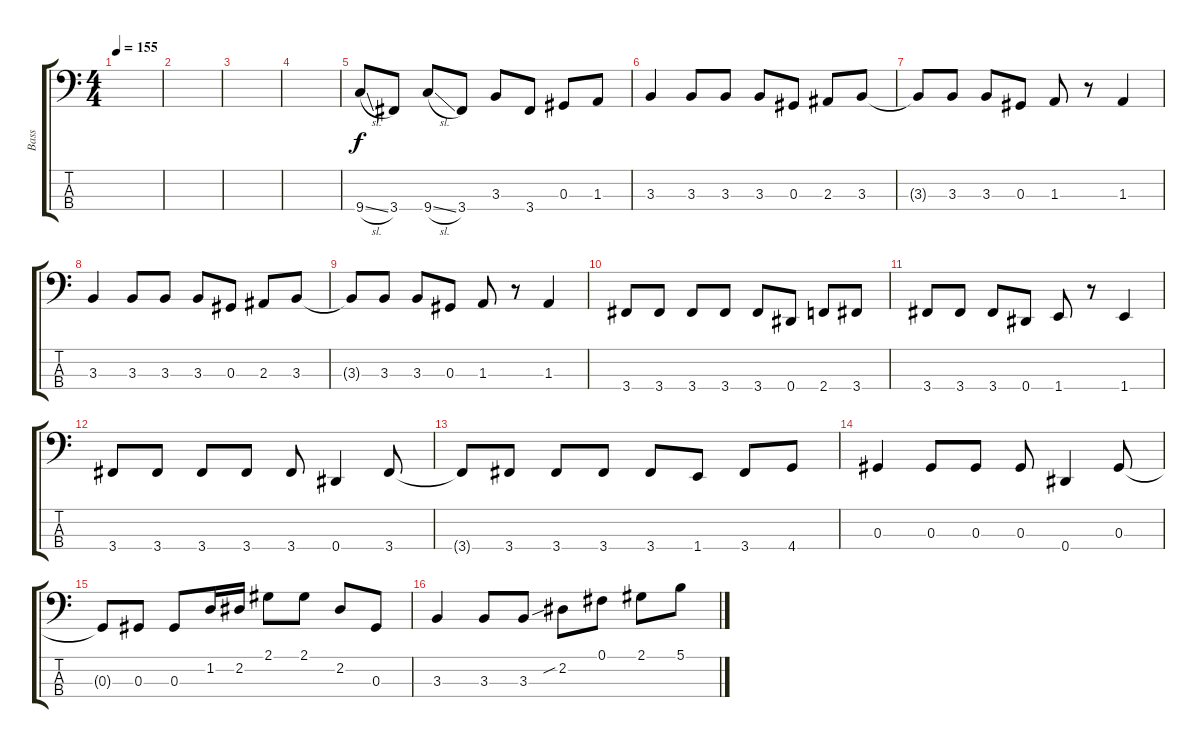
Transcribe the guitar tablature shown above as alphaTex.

\track ("Bass" "Bass") {instrument electricbassfinger}
\staff {score tabs}
\tuning (Gb2 Db2 Ab1 Eb1) {hide}
\ts (4 4)
\tempo 155
\clef f4
\ks c
|
|
|
|
9.4{sl}.8 3.4.8 9.4{sl}.8 3.4.8 3.3.8 3.4.8 0.3.8 1.3.8 |
3.3.4 3.3.8 3.3.8 3.3.8 0.3.8 2.3.8 3.3.8 |
3.3{t}.8 3.3.8 3.3.8 0.3.8 1.3.8 r.8 1.3.4 |
3.3.4 3.3.8 3.3.8 3.3.8 0.3.8 2.3.8 3.3.8 |
3.3{t}.8 3.3.8 3.3.8 0.3.8 1.3.8 r.8 1.3.4 |
3.4.8 3.4.8 3.4.8 3.4.8 3.4.8 0.4.8 2.4.8 3.4.8 |
3.4.8 3.4.8 3.4.8 0.4.8 1.4.8 r.8 1.4.4 |
3.4.8 3.4.8 3.4.8 3.4.8 3.4.8 0.4.4 3.4.8 |
3.4{t}.8 3.4.8 3.4.8 3.4.8 3.4.8 1.4.8 3.4.8 4.4.8 |
0.3.4 0.3.8 0.3.8 0.3.8 0.4.4 0.3.8 |
0.3{t}.8 0.3.8 0.3.8 1.2.16 2.2.16 2.1.8 2.1.8 2.2.8 0.3.8 |
3.3.4 3.3.8 3.3.8 2.2{sib}.8 0.1.8 2.1.8 5.1.8
